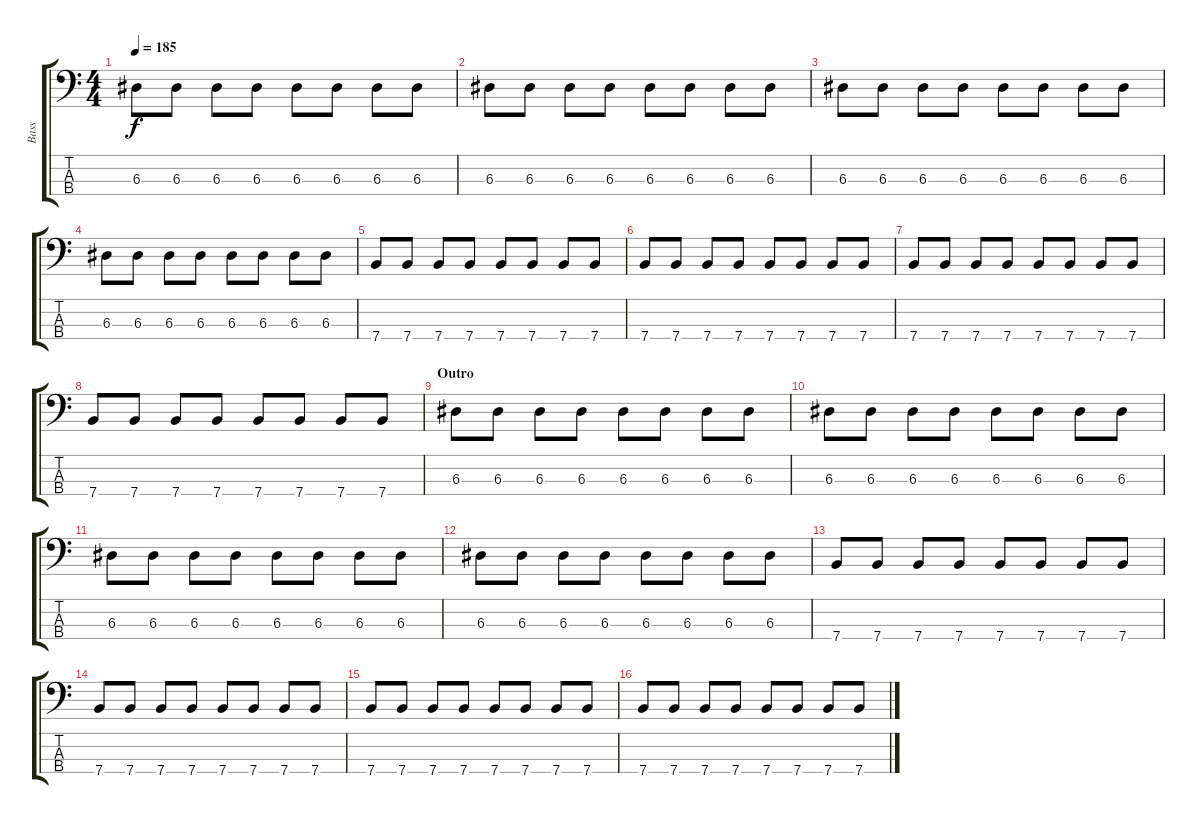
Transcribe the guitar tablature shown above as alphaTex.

\track ("Bass" "Bass") {instrument electricbasspick}
\staff {score tabs}
\tuning (G2 D2 A1 E1) {hide}
\ts (4 4)
\tempo 185
\clef f4
\ks c
6.3.8{dy f} 6.3.8 6.3.8 6.3.8 6.3.8 6.3.8 6.3.8 6.3.8 |
6.3.8 6.3.8 6.3.8 6.3.8 6.3.8 6.3.8 6.3.8 6.3.8 |
6.3.8 6.3.8 6.3.8 6.3.8 6.3.8 6.3.8 6.3.8 6.3.8 |
6.3.8 6.3.8 6.3.8 6.3.8 6.3.8 6.3.8 6.3.8 6.3.8 |
7.4.8 7.4.8 7.4.8 7.4.8 7.4.8 7.4.8 7.4.8 7.4.8 |
7.4.8 7.4.8 7.4.8 7.4.8 7.4.8 7.4.8 7.4.8 7.4.8 |
7.4.8 7.4.8 7.4.8 7.4.8 7.4.8 7.4.8 7.4.8 7.4.8 |
7.4.8 7.4.8 7.4.8 7.4.8 7.4.8 7.4.8 7.4.8 7.4.8 |
\section ("" "Outro")
6.3.8 6.3.8 6.3.8 6.3.8 6.3.8 6.3.8 6.3.8 6.3.8 |
6.3.8 6.3.8 6.3.8 6.3.8 6.3.8 6.3.8 6.3.8 6.3.8 |
6.3.8 6.3.8 6.3.8 6.3.8 6.3.8 6.3.8 6.3.8 6.3.8 |
6.3.8 6.3.8 6.3.8 6.3.8 6.3.8 6.3.8 6.3.8 6.3.8 |
7.4.8 7.4.8 7.4.8 7.4.8 7.4.8 7.4.8 7.4.8 7.4.8 |
7.4.8 7.4.8 7.4.8 7.4.8 7.4.8 7.4.8 7.4.8 7.4.8 |
7.4.8 7.4.8 7.4.8 7.4.8 7.4.8 7.4.8 7.4.8 7.4.8 |
7.4.8 7.4.8 7.4.8 7.4.8 7.4.8 7.4.8 7.4.8 7.4.8
